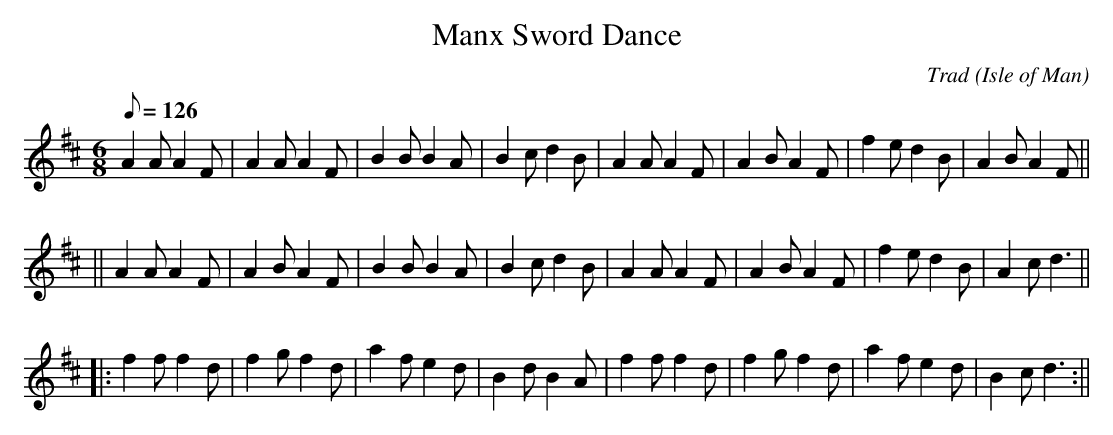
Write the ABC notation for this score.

X:1
T:Manx Sword Dance
M:6/8
L:1/6
C:Trad
O:Isle of Man
Q:126
K:D
A2A A2F|A2A A2F|B2B B2A|B2c d2B|A2A A2F|A2B A2F|f2e d2B|A2B A2F||
||A2A A2F|A2B A2F|B2B B2A|B2c d2B|A2A A2F|A2B A2F|f2e d2B|A2c d3||
||:f2f f2d|f2g f2d|a2f e2d|B2d B2A|f2f f2d|f2g f2d|a2f e2d|B2c d3:||
